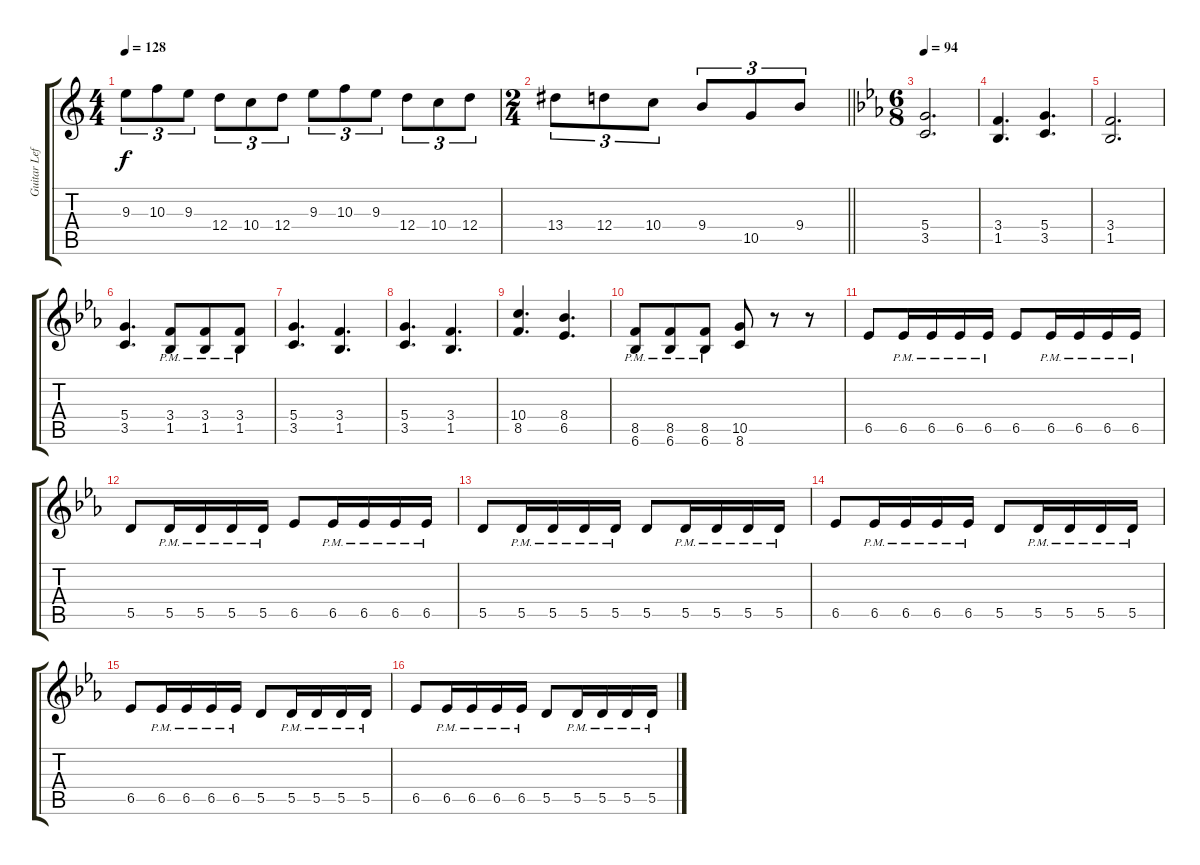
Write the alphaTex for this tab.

\track ("Guitar Left" "Guitar Lef") {instrument distortionguitar}
\staff {score tabs}
\tuning (E4 B3 G3 D3 A2 E2) {hide}
\ts (4 4)
\tempo 128
\clef g2
\ks c
9.3.8{tu (3 2) dy f} 10.3.8{tu (3 2)} 9.3.8{tu (3 2)} 12.4.8{tu (3 2)} 10.4.8{tu (3 2)} 12.4.8{tu (3 2)} 9.3.8{tu (3 2)} 10.3.8{tu (3 2)} 9.3.8{tu (3 2)} 12.4.8{tu (3 2)} 10.4.8{tu (3 2)} 12.4.8{tu (3 2)} |
\ts (2 4)
\barLineRight lightlight
13.4.8{tu (3 2)} 12.4.8{tu (3 2)} 10.4.8{tu (3 2)} 9.4.8{tu (3 2)} 10.5.8{tu (3 2)} 9.4.8{tu (3 2)} |
\ts (6 8)
\section ("" "")
\tempo 94
\ks cminor
(5.4 3.5).2{d} |
(3.4 1.5).4{d} (5.4 3.5).4{d} |
(3.4 1.5).2{d} |
(5.4 3.5).4{d} (3.4{pm} 1.5{pm}).8 (3.4{pm} 1.5{pm}).8 (3.4{pm} 1.5{pm}).8 |
(5.4 3.5).4{d} (3.4 1.5).4{d} |
(5.4 3.5).4{d} (3.4 1.5).4{d} |
(10.4 8.5).4{d} (8.4 6.5).4{d} |
(8.5{pm} 6.6{pm}).8 (8.5{pm} 6.6{pm}).8 (8.5{pm} 6.6{pm}).8 (10.5 8.6).8 r.8 r.8 |
6.5.8 6.5{pm}.16 6.5{pm}.16 6.5{pm}.16 6.5{pm}.16 6.5.8 6.5{pm}.16 6.5{pm}.16 6.5{pm}.16 6.5{pm}.16 |
5.5.8 5.5{pm}.16 5.5{pm}.16 5.5{pm}.16 5.5{pm}.16 6.5.8 6.5{pm}.16 6.5{pm}.16 6.5{pm}.16 6.5{pm}.16 |
5.5.8 5.5{pm}.16 5.5{pm}.16 5.5{pm}.16 5.5{pm}.16 5.5.8 5.5{pm}.16 5.5{pm}.16 5.5{pm}.16 5.5{pm}.16 |
6.5.8 6.5{pm}.16 6.5{pm}.16 6.5{pm}.16 6.5{pm}.16 5.5.8 5.5{pm}.16 5.5{pm}.16 5.5{pm}.16 5.5{pm}.16 |
6.5.8 6.5{pm}.16 6.5{pm}.16 6.5{pm}.16 6.5{pm}.16 5.5.8 5.5{pm}.16 5.5{pm}.16 5.5{pm}.16 5.5{pm}.16 |
6.5.8 6.5{pm}.16 6.5{pm}.16 6.5{pm}.16 6.5{pm}.16 5.5.8 5.5{pm}.16 5.5{pm}.16 5.5{pm}.16 5.5{pm}.16
